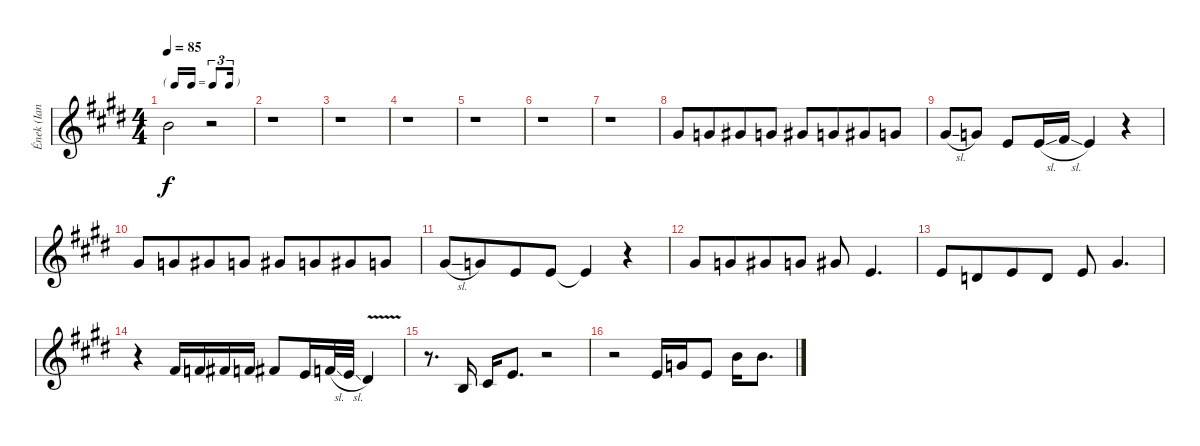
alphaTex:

\track ("Ének (Ian Gillan)" "Ének (Ian ") {instrument tenorsax}
\staff {score}
\tuning (E4 B3 G3 D3 A2 E2) {hide}
\ts (4 4)
\tf triplet16th
\tempo 85
\clef g2
\ks e
7.1{t}.2{dy f} r.2 |
r.1 |
r.1 |
r.1 |
r.1 |
r.1 |
r.1 |
4.1.8 3.1.8{beam merge} 4.1.8 3.1.8 4.1.8 3.1.8{beam merge} 4.1.8 3.1.8 |
4.1{sl}.8 3.1.8 0.1.8 0.1{sl}.16 2.1{sl}.16 0.1.4 r.4 |
4.1.8 3.1.8{beam merge} 4.1.8 3.1.8 4.1.8 3.1.8{beam merge} 4.1.8 3.1.8 |
4.1{sl}.8 3.1.8{beam merge} 0.1.8 0.1.8 0.1{t}.4 r.4 |
4.1.8 3.1.8{beam merge} 4.1.8 3.1.8 4.1.8 0.1.4{d} |
0.1.8 3.2.8{beam merge} 0.1.8 3.2.8 0.1.8 4.1.4{d} |
r.4 2.1.16 1.1.16 2.1.16 1.1.16 2.1.8 0.1.16 6.2{sl}.32 5.2{sl}.32 4.2{v}.4 |
r.8{d} 0.2.16 2.2.16 0.1.8{d} r.2 |
r.2 0.1.16 3.1.16 0.1.8 7.1.16 7.1.8{d}
